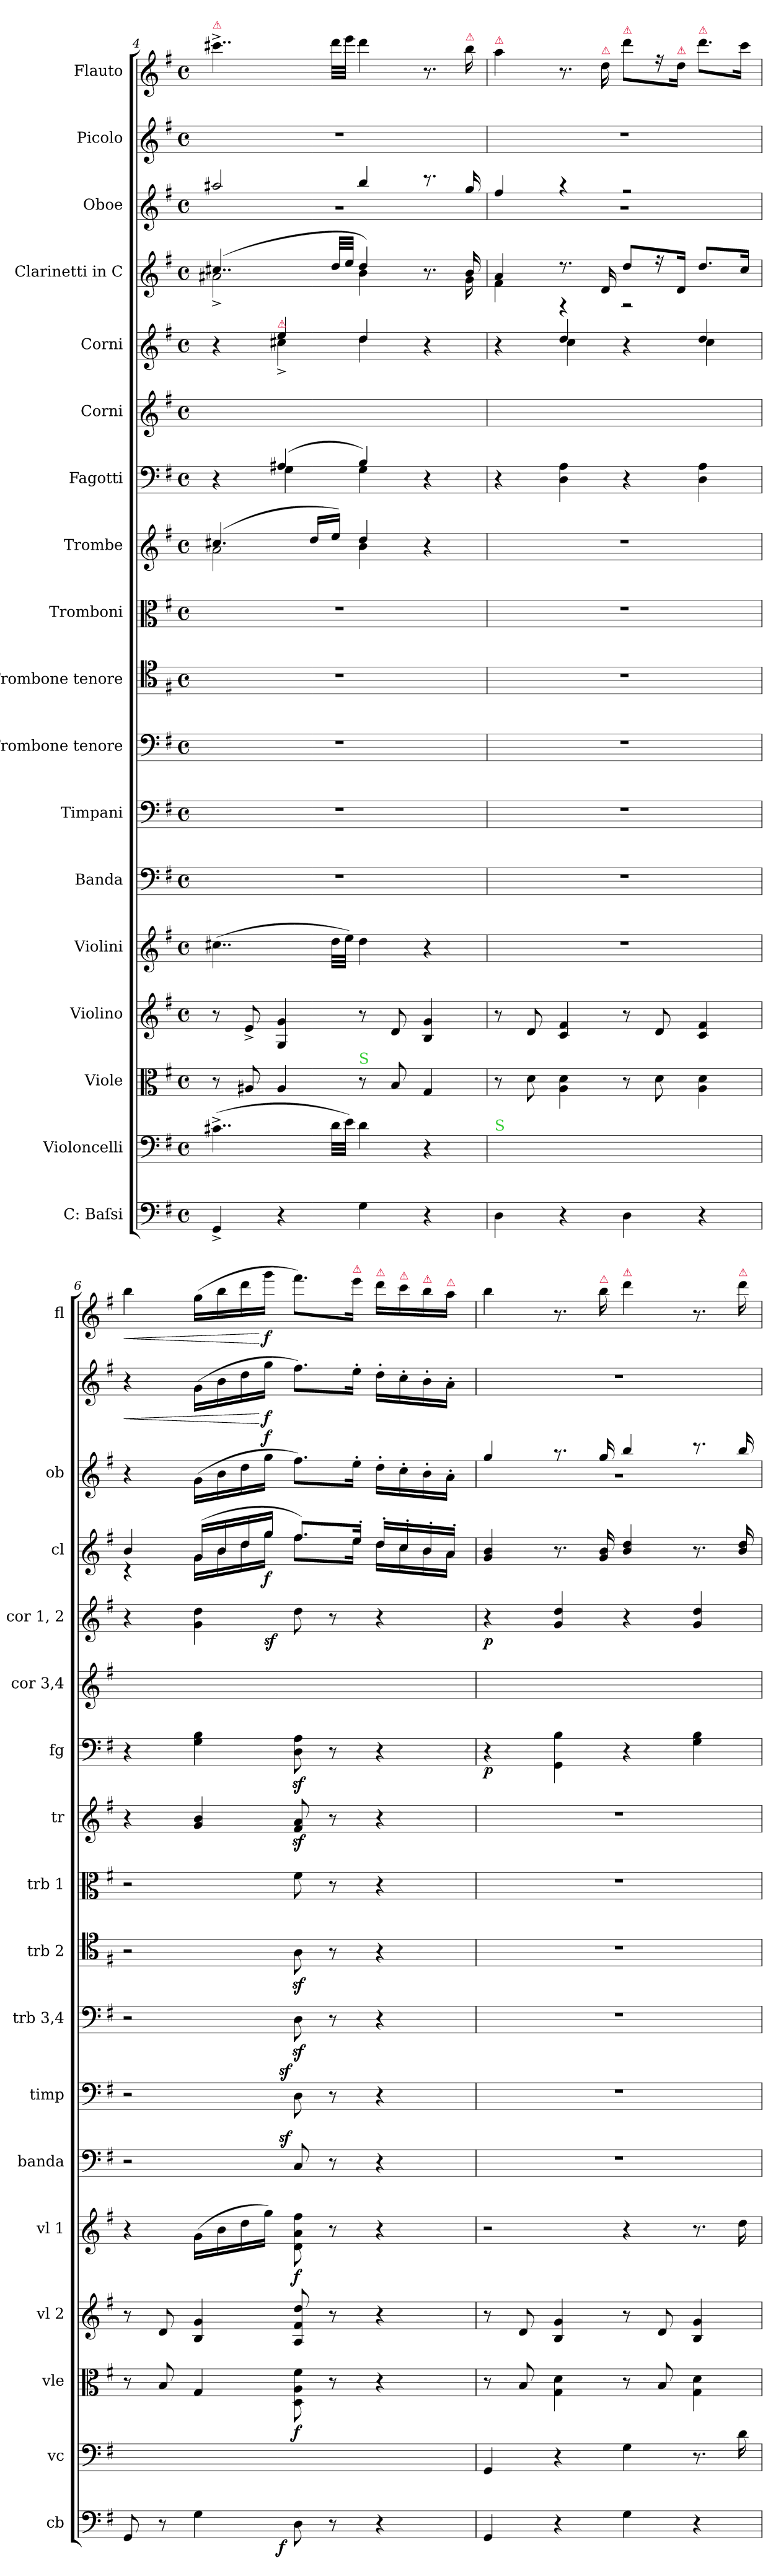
**kern	**dynam	**kern	**kern	**dynam	**kern	**kern	**dynam	**kern	**dynam	**kern	**dynam	**kern	**kern	**kern	**kern	**kern	**dynam	**kern	**kern	**dynam	**kern	**dynam	**kern	**dynam	**kern	**dynam	**kern	**dynam
*part18	*part18	*part17	*part16	*part16	*part15	*part14	*part14	*part13	*part13	*part12	*part12	*part11	*part10	*part9	*part8	*part7	*part7	*part6	*part5	*part5	*part4	*part4	*part3	*part3	*part2	*part2	*part1	*part1
*staff18	*staff18	*staff17	*staff16	*staff16	*staff15	*staff14	*staff14	*staff13	*staff13	*staff12	*staff12	*staff11	*staff10	*staff9	*staff8	*staff7	*staff7	*staff6	*staff5	*staff5	*staff4	*staff4	*staff3	*staff3	*staff2	*staff2	*staff1	*staff1
*I"C: Baſsi	*	*I"Violoncelli	*I"Viole	*	*I"Violino	*I"Violini	*	*I"Banda	*	*I"Timpani	*	*I"Trombone tenore	*I"Trombone tenore	*I"Tromboni	*I"Trombe	*I"Fagotti	*	*I"Corni	*I" Corni	*	*I"Clarinetti in C	*	*I"Oboe	*	*I"Picolo	*	*I"Flauto	*
*I'cb	*	*I'vc	*I'vle	*	*I'vl 2	*I'vl 1	*	*I'banda	*	*I'timp	*	*I'trb 3,4	*I'trb 2	*I'trb 1	*I'tr	*I'fg	*	*I'cor 3,4	*I'cor 1, 2	*	*I'cl	*	*I'ob	*	*	*	*I'fl	*
*clefF4	*	*clefF4	*clefC3	*	*clefG2	*clefG2	*	*clefF4	*	*clefF4	*	*clefF4	*clefC4	*clefC3	*clefG2	*clefF4	*	*clefG2	*clefG2	*	*clefG2	*	*clefG2	*	*clefG2	*	*clefG2	*
*k[f#]	*	*k[f#]	*k[f#]	*	*k[f#]	*k[f#]	*	*k[f#]	*	*k[f#]	*	*k[f#]	*k[f#]	*k[f#]	*k[f#]	*k[f#]	*	*k[f#]	*k[f#]	*	*k[f#]	*	*k[f#]	*	*k[f#]	*	*k[f#]	*
*M4/4	*	*M4/4	*M4/4	*	*M4/4	*M4/4	*	*M4/4	*	*M4/4	*	*M4/4	*M4/4	*M4/4	*M4/4	*M4/4	*	*M4/4	*M4/4	*	*M4/4	*	*M4/4	*	*M4/4	*	*M4/4	*
*met(c)	*	*met(c)	*met(c)	*	*met(c)	*met(c)	*	*met(c)	*	*met(c)	*	*met(c)	*met(c)	*met(c)	*met(c)	*met(c)	*	*met(c)	*met(c)	*	*met(c)	*	*met(c)	*	*met(c)	*	*met(c)	*
=4	=4	=4	=4	=4	=4	=4	=4	=4	=4	=4	=4	=4	=4	=4	=4	=4	=4	=4	=4	=4	=4	=4	=4	=4	=4	=4	=4	=4
*	*	*	*	*	*	*	*	*	*	*	*	*	*	*	*^	*^	*	*	*^	*	*^	*	*^	*	*	*	*	*
!	!	!	!	!	!	!	!	!	!	!	!	!	!	!	!	!	!	!	!	!	!	!	!	!	!	!	!	!	!	!	!	!LO:TX:a:color=crimson:t=⚠	!
4GG^/	.	(4..c#X^\	8r	.	8r	(4..cc#X\	.	1r	.	1r	.	1r	1r	1r	(4.cc#X/	2a\	4r	4ryy	.	1ryy	4r	4ryy	.	(4..cc#X/	2a#X^\	.	2aa#X/	1r	.	1r	.	4..ccc#X^\	.
.	.	.	8A#X/	.	8e^/	.	.	.	.	.	.	.	.	.	.	.	.	.	.	.	.	.	.	.	.	.	.	.	.	.	.	.	.
!	!	!	!	!	!	!	!	!	!	!	!	!	!	!	!	!	!	!	!	!	!LO:TX:a:color=crimson:t=⚠	!	!	!	!	!	!	!	!	!	!	!	!
4r	.	.	4A#/	.	4G/ 4g/	.	.	.	.	.	.	.	.	.	.	.	(4A#X/	4G\	.	.	4ee/	4cc#X^\	.	.	.	.	.	.	.	.	.	.	.
.	.	.	.	.	.	.	.	.	.	.	.	.	.	.	16dd/LL	.	.	.	.	.	.	.	.	.	.	.	.	.	.	.	.	.	.
.	.	32d\LLL	.	.	.	32dd\LLL	.	.	.	.	.	.	.	.	16ee/JJ)	.	.	.	.	.	.	.	.	32dd/LLL	.	.	.	.	.	.	.	32ddd\LLL	.
.	.	32e\JJJ)	.	.	.	32ee\JJJ)	.	.	.	.	.	.	.	.	.	.	.	.	.	.	.	.	.	32ee/JJJ	.	.	.	.	.	.	.	32eee\JJJ	.
!	!	!	!LO:TX:a:color=limegreen:t=S	!	!	!	!	!	!	!	!	!	!	!	!	!	!	!	!	!	!	!	!	!	!	!	!	!	!	!	!	!	!
4G\	.	4d\	8r	.	8r	4dd\	.	.	.	.	.	.	.	.	4dd/	4b\	4B/)	4G\	.	.	4dd/	4dd\	.	4dd/)	4b\	.	4bb/	.	.	.	.	4ddd\	.
.	.	.	8B/	.	8d/	.	.	.	.	.	.	.	.	.	.	.	.	.	.	.	.	.	.	.	.	.	.	.	.	.	.	.	.
4r	.	4r	4G/	.	4B/ 4g/	4r	.	.	.	.	.	.	.	.	4r	4ryy	4r	4ryy	.	.	4r	4ryy	.	8.r	8.ryy	.	8.r	.	.	.	.	8.r	.
!	!	!	!	!	!	!	!	!	!	!	!	!	!	!	!	!	!	!	!	!	!	!	!	!	!	!	!	!	!	!	!	!LO:TX:a:color=crimson:t=⚠	!
.	.	.	.	.	.	.	.	.	.	.	.	.	.	.	.	.	.	.	.	.	.	.	.	16b/	16g\	.	16gg/	.	.	.	.	16bb\	.
*	*	*	*	*	*	*	*	*	*	*	*	*	*	*	*v	*v	*	*	*	*	*	*	*	*	*	*	*	*	*	*	*	*	*
*	*	*	*	*	*	*	*	*	*	*	*	*	*	*	*	*v	*v	*	*	*	*	*	*	*	*	*	*	*	*	*	*	*
=5	=5	=5	=5	=5	=5	=5	=5	=5	=5	=5	=5	=5	=5	=5	=5	=5	=5	=5	=5	=5	=5	=5	=5	=5	=5	=5	=5	=5	=5	=5	=5
!	!	!	!	!	!	!	!	!	!	!	!	!	!	!	!	!	!	!	!	!	!	!	!	!	!	!	!	!	!	!LO:TX:a:color=crimson:t=⚠	!
!	!	!LO:TX:a:color=limegreen:t=S	!	!	!	!	!	!	!	!	!	!	!	!	!	!	!	!	!	!	!	!	!	!	!	!	!	!	!	!	!
4D\	.	4D\yy	8r	.	8r	1r	.	1r	.	1r	.	1r	1r	1r	1r	4r	.	1ryy	4r	4ryy	.	4a/	4f#\	.	4ff#/	1r	.	1r	.	4aa\	.
.	.	.	8d\	.	8d/	.	.	.	.	.	.	.	.	.	.	.	.	.	.	.	.	.	.	.	.	.	.	.	.	.	.
4r	.	4ryy	4A\ 4d\	.	4c/ 4f#/	.	.	.	.	.	.	.	.	.	.	4D\ 4A\	.	.	4dd/	4cc\	.	8.r	4r	.	4r	.	.	.	.	8.r	.
!	!	!	!	!	!	!	!	!	!	!	!	!	!	!	!	!	!	!	!	!	!	!	!	!	!	!	!	!	!	!LO:TX:a:color=crimson:t=⚠	!
.	.	.	.	.	.	.	.	.	.	.	.	.	.	.	.	.	.	.	.	.	.	16d/	.	.	.	.	.	.	.	16dd\	.
!	!	!	!	!	!	!	!	!	!	!	!	!	!	!	!	!	!	!	!	!	!	!	!	!	!	!	!	!	!	!LO:TX:a:color=crimson:t=⚠	!
4D\	.	4D\yy	8r	.	8r	.	.	.	.	.	.	.	.	.	.	4r	.	.	4r	4ryy	.	8dd/L	2r	.	2r	.	.	.	.	8ddd\L	.
.	.	.	8d\	.	8d/	.	.	.	.	.	.	.	.	.	.	.	.	.	.	.	.	16r	.	.	.	.	.	.	.	16r	.
!	!	!	!	!	!	!	!	!	!	!	!	!	!	!	!	!	!	!	!	!	!	!	!	!	!	!	!	!	!	!LO:TX:a:color=crimson:t=⚠	!
.	.	.	.	.	.	.	.	.	.	.	.	.	.	.	.	.	.	.	.	.	.	16d/Jk	.	.	.	.	.	.	.	16dd\Jk	.
!	!	!	!	!	!	!	!	!	!	!	!	!	!	!	!	!	!	!	!	!	!	!	!	!	!	!	!	!	!	!LO:TX:a:color=crimson:t=⚠	!
4r	.	4ryy	4A\ 4d\	.	4c/ 4f#/	.	.	.	.	.	.	.	.	.	.	4D\ 4A\	.	.	4dd/	4cc\	.	8.dd/L	.	.	.	.	.	.	.	8.ddd\L	.
.	.	.	.	.	.	.	.	.	.	.	.	.	.	.	.	.	.	.	.	.	.	16cc/Jk	.	.	.	.	.	.	.	16ccc\Jk	.
*	*	*	*	*	*	*	*	*	*	*	*	*	*	*	*	*	*	*	*	*	*	*	*	*	*v	*v	*	*	*	*	*
=6	=6	=6	=6	=6	=6	=6	=6	=6	=6	=6	=6	=6	=6	=6	=6	=6	=6	=6	=6	=6	=6	=6	=6	=6	=6	=6	=6	=6	=6	=6
!	!	!	!	!	!	!	!	!	!	!	!	!	!	!	!	!	!	!	!	!	!	!	!	!	!	!	!	!LO:HP:b	!	!LO:HP:b
*^	*	*	*	*	*	*	*	*^	*	*^	*	*	*	*	*	*	*	*	*	*	*	*	*	*	*	*	*	*	*	*
8GG/	4...ryy	.	8GG/yy	8r	.	8r	4r	.	2r	4...ryy	.	2r	4...ryy	.	2r	2r	2r	4r	4r	.	1ryy	4r	4..ryy	.	4b/	4r	.	4r	.	4r	<	4bb\	<
8r	.	.	8ryy	8B/	.	8d/	.	.	.	.	.	.	.	.	.	.	.	.	.	.	.	.	.	.	.	.	.	.	.	.	.	.	.
4G\	.	.	4G\yy	4G/	.	4B/ 4g/	(16g\LL	.	.	.	.	.	.	.	.	.	.	4g/ 4b/	4G\ 4B\	.	.	4g\ 4dd\	.	.	(16g/LL	16g\LL	.	(16g\LL	.	(16g\LL	.	(16gg\LL	.
.	.	.	.	.	.	.	16b\	.	.	.	.	.	.	.	.	.	.	.	.	.	.	.	.	.	16b/	16b\	.	16b\	.	16b\	.	16bb\	.
.	.	.	.	.	.	.	16dd\	.	.	.	.	.	.	.	.	.	.	.	.	.	.	.	.	.	16dd/	16dd\	.	16dd\	.	16dd\	.	16ddd\	.
!	!	!	!	!	!	!	!	!	!	!	!	!	!	!	!	!	!	!	!	!	!	!	!	!	!	!	!	!	!LO:DY:a	!	!	!	!
.	.	.	.	.	.	.	16gg\JJ)	.	.	.	.	.	.	.	.	.	.	.	.	.	.	.	2ryy	sf	16gg/JJ	16gg\JJ	f	16gg\JJ	f	16gg\JJ	[ f	16ggg\JJ	[ f
!	!	!	!	!	!	!	!	!	!	!	!LO:DY:a	!	!	!LO:DY:a	!	!	!	!	!	!	!	!	!	!	!	!	!	!	!	!	!	!	!
.	2ryy	f	.	.	.	.	.	.	.	2ryy	sf	.	2ryy	sf	.	.	.	.	.	.	.	.	.	.	.	.	.	.	.	.	.	.	.
8D\	.	.	8D\yy	8D\ 8A\ 8f#\	f	8A/ 8f#/ 8dd/	8d\ 8a\ 8ff#\	f	8C/	.	.	8D\	.	.	8Dz\	8Az\	8f#\	8f#z/ 8az/	8Dz\ 8Az\	.	.	8dd\	.	.	8.ff#/L)	8.ff#\L	.	8.ff#\L)	.	8.ff#\L)	.	8.fff#\L)	.
8r	.	.	8ryy	8r	.	8r	8r	.	8r	.	.	8r	.	.	8r	8r	8r	8r	8r	.	.	8r	.	.	.	.	.	.	.	.	.	.	.
!	!	!	!	!	!	!	!	!	!	!	!	!	!	!	!	!	!	!	!	!	!	!	!	!	!	!	!	!	!	!	!	!LO:TX:a:color=crimson:t=⚠	!
.	.	.	.	.	.	.	.	.	.	.	.	.	.	.	.	.	.	.	.	.	.	.	.	.	16ee'/Jk	16ee\Jk	.	16ee'\Jk	.	16ee'\Jk	.	16eee\Jk	.
!	!	!	!	!	!	!	!	!	!	!	!	!	!	!	!	!	!	!	!	!	!	!	!	!	!	!	!	!	!	!	!	!LO:TX:a:color=crimson:t=⚠	!
4r	.	.	4ryy	4r	.	4r	4r	.	4r	.	.	4r	.	.	4r	4r	4r	4r	4r	.	.	4r	.	.	16dd'/LL	16dd\LL	.	16dd'\LL	.	16dd'\LL	.	16ddd\LL	.
!	!	!	!	!	!	!	!	!	!	!	!	!	!	!	!	!	!	!	!	!	!	!	!	!	!	!	!	!	!	!	!	!LO:TX:a:color=crimson:t=⚠	!
.	.	.	.	.	.	.	.	.	.	.	.	.	.	.	.	.	.	.	.	.	.	.	.	.	16cc'/	16cc\	.	16cc'\	.	16cc'\	.	16ccc\	.
!	!	!	!	!	!	!	!	!	!	!	!	!	!	!	!	!	!	!	!	!	!	!	!	!	!	!	!	!	!	!	!	!LO:TX:a:color=crimson:t=⚠	!
.	.	.	.	.	.	.	.	.	.	.	.	.	.	.	.	.	.	.	.	.	.	.	.	.	16b'/	16b\	.	16b'\	.	16b'\	.	16bb\	.
!	!	!	!	!	!	!	!	!	!	!	!	!	!	!	!	!	!	!	!	!	!	!	!	!	!	!	!	!	!	!	!	!LO:TX:a:color=crimson:t=⚠	!
.	.	.	.	.	.	.	.	.	.	.	.	.	.	.	.	.	.	.	.	.	.	.	16ryy	.	16a'/JJ	16a\JJ	.	16a'\JJ	.	16a'\JJ	.	16aa\JJ	.
.	32ryy	.	.	.	.	.	.	.	.	32ryy	.	.	32ryy	.	.	.	.	.	.	.	.	.	.	.	.	.	.	.	.	.	.	.	.
*	*	*	*	*	*	*	*	*	*v	*v	*	*	*	*	*	*	*	*	*	*	*	*v	*v	*	*v	*v	*	*	*	*	*	*	*
*v	*v	*	*	*	*	*	*	*	*	*	*v	*v	*	*	*	*	*	*	*	*	*	*	*	*	*	*	*	*	*	*
=7	=7	=7	=7	=7	=7	=7	=7	=7	=7	=7	=7	=7	=7	=7	=7	=7	=7	=7	=7	=7	=7	=7	=7	=7	=7	=7	=7	=7
*	*	*	*	*	*	*	*	*	*	*	*	*	*	*	*	*	*	*	*	*	*	*	*^	*	*	*	*	*
4GG/	.	4GG/	8r	.	8r	2r	.	1r	.	1r	.	1r	1r	1r	1r	4r	p	1ryy	4r	p	4g/ 4b/	.	4gg/	1r	.	1r	.	4bb\	.
.	.	.	8B/	.	8d/	.	.	.	.	.	.	.	.	.	.	.	.	.	.	.	.	.	.	.	.	.	.	.	.
4r	.	4r	4G\ 4d\	.	4B/ 4g/	.	.	.	.	.	.	.	.	.	.	4GG\ 4B\	.	.	4g/ 4dd/	.	8.r	.	8.r	.	.	.	.	8.r	.
!	!	!	!	!	!	!	!	!	!	!	!	!	!	!	!	!	!	!	!	!	!	!	!	!	!	!	!	!LO:TX:a:color=crimson:t=⚠	!
.	.	.	.	.	.	.	.	.	.	.	.	.	.	.	.	.	.	.	.	.	16g/ 16b/	.	16gg/	.	.	.	.	16bb\	.
!	!	!	!	!	!	!	!	!	!	!	!	!	!	!	!	!	!	!	!	!	!	!	!	!	!	!	!	!LO:TX:a:color=crimson:t=⚠	!
4G\	.	4G\	8r	.	8r	4r	.	.	.	.	.	.	.	.	.	4r	.	.	4r	.	4b/ 4dd/	.	4bb/	.	.	.	.	4ddd\	.
.	.	.	8B/	.	8d/	.	.	.	.	.	.	.	.	.	.	.	.	.	.	.	.	.	.	.	.	.	.	.	.
4r	.	8.r	4G\ 4d\	.	4B/ 4g/	8.r	.	.	.	.	.	.	.	.	.	4G\ 4B\	.	.	4g/ 4dd/	.	8.r	.	8.r	.	.	.	.	8.r	.
!	!	!	!	!	!	!	!	!	!	!	!	!	!	!	!	!	!	!	!	!	!	!	!	!	!	!	!	!LO:TX:a:color=crimson:t=⚠	!
.	.	16d\	.	.	.	16dd\	.	.	.	.	.	.	.	.	.	.	.	.	.	.	16b/ 16dd/	.	16bb/	.	.	.	.	16ddd\	.
*	*	*	*	*	*	*	*	*	*	*	*	*	*	*	*	*	*	*	*	*	*	*	*v	*v	*	*	*	*	*
=	=	=	=	=	=	=	=	=	=	=	=	=	=	=	=	=	=	=	=	=	=	=	=	=	=	=	=	=
*-	*-	*-	*-	*-	*-	*-	*-	*-	*-	*-	*-	*-	*-	*-	*-	*-	*-	*-	*-	*-	*-	*-	*-	*-	*-	*-	*-	*-
